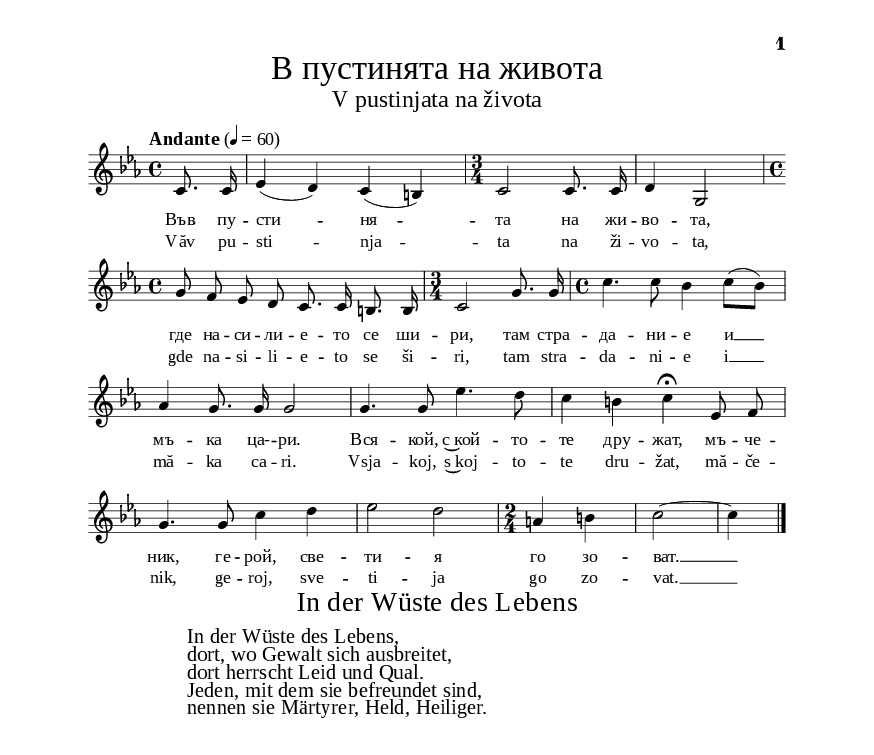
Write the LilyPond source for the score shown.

\version "2.24.3"

% include paper part and global functions
\include "include/globals.ily"

\bookpart {
  \label #'ref110_2
  \tocItem \markup "В пустинята на живота – V pustinjata na života"
  \include "include/bookpart-paper.ily"
  \score {
    \include "include/score-layout.ily"


    \new Voice \relative c' {

      \clef treble
      \key c \minor
      \time 4/4
      \tempoFunc "Andante" 4 "60"
      \autoBeamOff

      \partial 4

      c8.  c16 | % 2
      es4 (  d4 )  c4 (  b4 ) | % 3
      \time 3/4  | % 3
      c2  c8.  c16 | % 4
      d4  g,2 \break | % 5
      \time 4/4  | % 5
      g'8  f8  es8  d8  c8.
      c16  b8.  b16 | % 6
      \time 3/4  | % 6
      c2  g'8.  g16 | % 7
      \time 4/4  | % 7
      c4.  c8  bes4  c8 ( [
      bes8 ) ] \break | % 8
      as4  g8.  g16  g2 | % 9
      g4.  g8  es'4.  d8 |
      c4  b4  c4 ^\fermata  es,8
      f8 \break | % 11
      g4.  g8  c4  d4 | % 12
      es2  d2 | % 13
      \time 2/4  | % 13
      a4  b4 | % 14
      c2 ~ | % 15
      c4 \bar "|."
    }

    \addlyrics {
      Във пу -- сти -- ня -- та на
      жи -- во -- та, где на -- си -- ли --
      е -- то се ши -- ри, там стра --
      да -- ни -- е и __ мъ -- ка "ца-" --
      ри. Вся -- кой, с~кой -- то -- те
      дру -- жат, мъ -- че -- ник, ге --
      рой, све -- ти -- я го зо -- ват. __}
      \addlyrics {
        Văv pu -- sti -- nja -- ta na
        ži -- vo -- ta, gde na -- si -- li --
        e -- to se ši -- ri, tam stra --
        da -- ni -- e i __ mă -- ka ca --
        ri. Vsja -- koj, s~koj -- to -- te
        dru -- žat, mă -- če -- nik, ge --
        roj, sve -- ti -- ja go zo -- vat. __}

        \header {
          title = \titleFunc "В пустинята на живота" "V pustinjata na života"
        }

        \midi{}

      } % score

      %\markup \dc-one "D.C. al Fine"


      % include foreign translation(s) of the song

      %\pageBreak
      \version "2.24.3"

\markup \fill-line { \fontsize #deTitleFontSize "In der Wüste des Lebens" }
\markup \null
\markup \null
\markup \fontsize #deCoupletFontSize {
  \hspace #12
  \override #`(baseline-skip . ,deCoupletBaselineSkip)

  \column {
  \line { " "  In der Wüste des Lebens,}

 \line { " " dort, wo Gewalt sich ausbreitet,}

 \line { " " dort herrscht Leid und Qual.}

 \line { " " Jeden, mit dem sie befreundet sind,}

 \line { " " nennen sie Märtyrer, Held, Heiliger.}

    }


}


    } % bookpart
